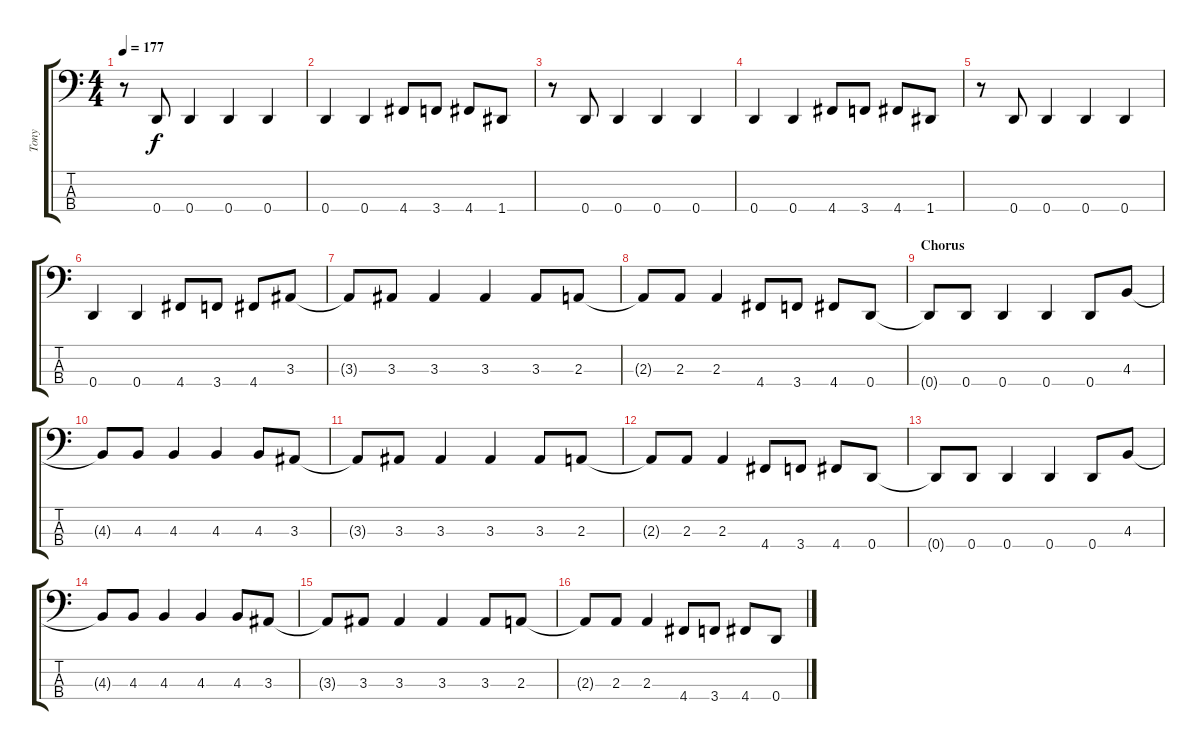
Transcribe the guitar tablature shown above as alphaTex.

\track ("Tony" "Tony") {instrument electricbasspick}
\staff {score tabs}
\tuning (F2 C2 G1 D1) {hide}
\ts (4 4)
\tempo 177
\clef f4
\ks c
r.8{dy f} 0.4.8 0.4.4 0.4.4 0.4.4 |
0.4.4 0.4.4 4.4.8 3.4.8 4.4.8 1.4.8 |
r.8 0.4.8 0.4.4 0.4.4 0.4.4 |
0.4.4 0.4.4 4.4.8 3.4.8 4.4.8 1.4.8 |
r.8 0.4.8 0.4.4 0.4.4 0.4.4 |
0.4.4 0.4.4 4.4.8 3.4.8 4.4.8 3.3.8 |
3.3{t}.8 3.3.8 3.3.4 3.3.4 3.3.8 2.3.8 |
2.3{t}.8 2.3.8 2.3.4 4.4.8 3.4.8 4.4.8 0.4.8 |
\section ("" "Chorus")
0.4{t}.8 0.4.8 0.4.4 0.4.4 0.4.8 4.3.8 |
4.3{t}.8 4.3.8 4.3.4 4.3.4 4.3.8 3.3.8 |
3.3{t}.8 3.3.8 3.3.4 3.3.4 3.3.8 2.3.8 |
2.3{t}.8 2.3.8 2.3.4 4.4.8 3.4.8 4.4.8 0.4.8 |
0.4{t}.8 0.4.8 0.4.4 0.4.4 0.4.8 4.3.8 |
4.3{t}.8 4.3.8 4.3.4 4.3.4 4.3.8 3.3.8 |
3.3{t}.8 3.3.8 3.3.4 3.3.4 3.3.8 2.3.8 |
2.3{t}.8 2.3.8 2.3.4 4.4.8 3.4.8 4.4.8 0.4.8
